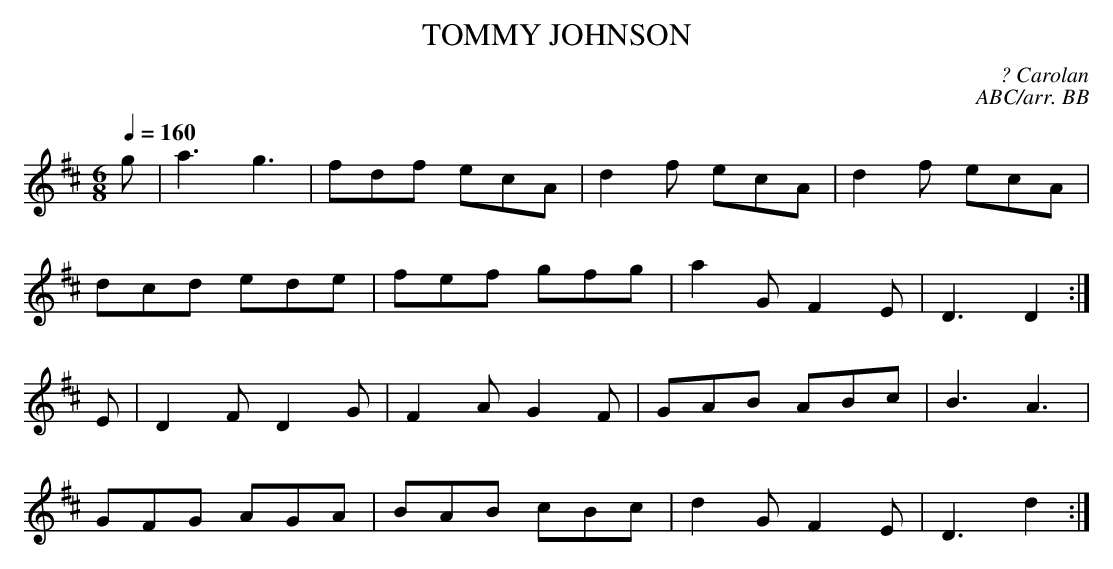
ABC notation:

X:1
T:TOMMY JOHNSON
C:? Carolan  % not in O'Neill or O'Sullivan
C:ABC/arr. BB
Q:1/4=160
L:1/8
M:6/8
K:D
g|a3 g3|fdf ecA|d2f ecA|d2f ecA|
dcd ede|fef gfg|a2G F2E|D3 D2 :|
E|D2F D2G|F2A G2F|GAB ABc|B3 A3|
GFG AGA|BAB cBc|d2G F2E|D3 d2 :|
